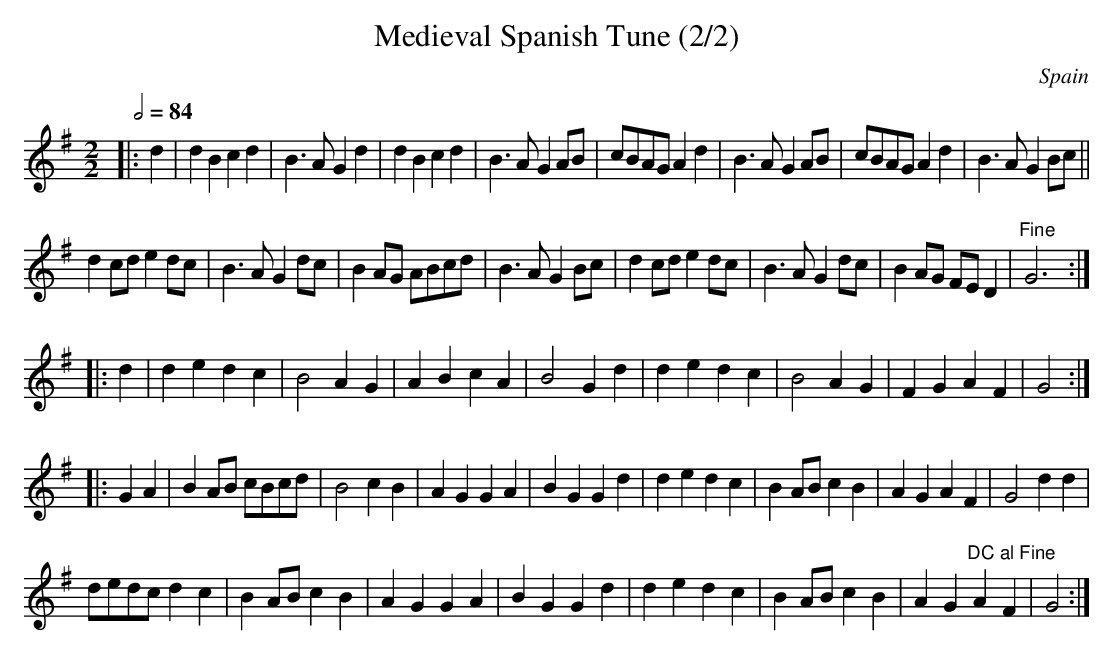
X:1
T:Medieval Spanish Tune (2/2)
M:2/2
O:Spain
Q:1/2=84
K:G major
|: d2| \
d2B2 c2d2 | B3A G2d2 | d2B2 c2d2 | B3A G2AB| \
cBAG A2d2 | B3A G2AB | cBAG A2d2 | B3A G2Bc||
d2cd e2dc | B3A G2dc | B2AG ABcd | B3A G2Bc|\
d2cd e2dc | B3A G2dc | B2AG FED2 | "^Fine"G6 ::
d2|\
d2e2 d2c2 | B4 A2G2 | A2B2 c2A2 | B4 G2d2| \
d2e2 d2c2 | B4 A2G2 | F2G2 A2F2 | G4 ::
G2A2|\
B2AB cBcd| B4 c2B2| A2G2 G2A2| B2G2 G2d2|\
d2e2 d2c2| B2AB c2B2| A2G2 A2F2| G4 d2d2|
dedc d2c2| B2AB c2B2| A2G2 G2A2 |B2G2 G2d2|\
d2e2 d2c2| B2AB c2B2| A2G2 "^DC al Fine"A2F2| G4:|
